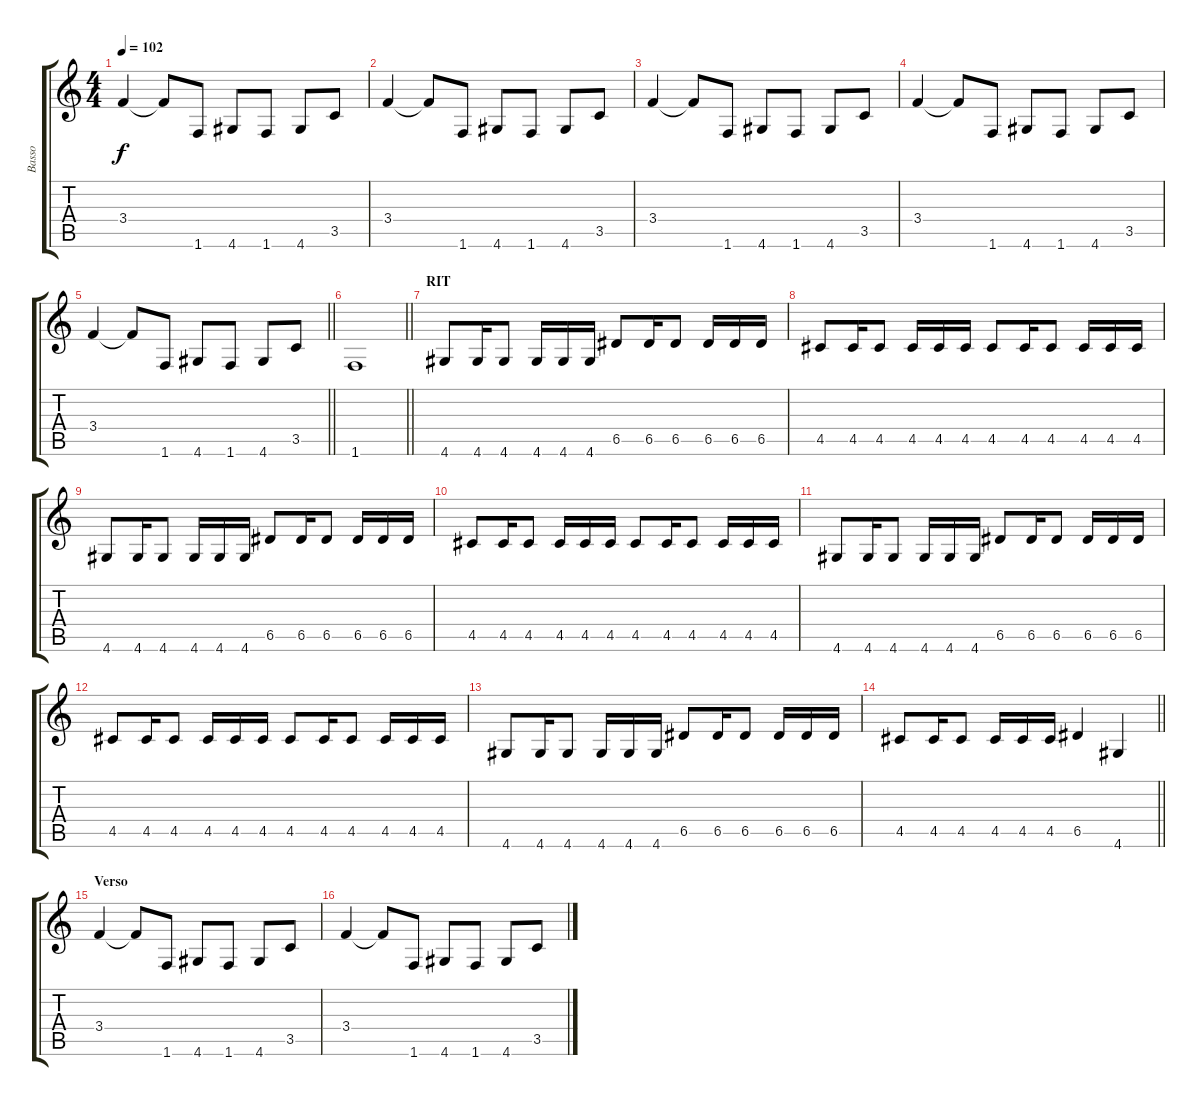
\track ("Basso" "Basso") {instrument electricbassfinger}
\staff {score tabs}
\tuning (E4 B3 G3 D3 A2 E2) {hide}
\ts (4 4)
\tempo 102
\clef g2
\ks c
3.4.4{dy f} 3.4{t}.8 1.6.8 4.6.8 1.6.8 4.6.8 3.5.8 |
3.4.4 3.4{t}.8 1.6.8 4.6.8 1.6.8 4.6.8 3.5.8 |
3.4.4 3.4{t}.8 1.6.8 4.6.8 1.6.8 4.6.8 3.5.8 |
3.4.4 3.4{t}.8 1.6.8 4.6.8 1.6.8 4.6.8 3.5.8 |
\barLineRight lightlight
3.4.4 3.4{t}.8 1.6.8 4.6.8 1.6.8 4.6.8 3.5.8 |
\barLineRight lightlight
1.6.1 |
\section ("" "RIT")
4.6.8 4.6.16 4.6.8 4.6.16 4.6.16 4.6.16 6.5.8 6.5.16 6.5.8 6.5.16 6.5.16 6.5.16 |
4.5.8 4.5.16 4.5.8 4.5.16 4.5.16 4.5.16 4.5.8 4.5.16 4.5.8 4.5.16 4.5.16 4.5.16 |
4.6.8 4.6.16 4.6.8 4.6.16 4.6.16 4.6.16 6.5.8 6.5.16 6.5.8 6.5.16 6.5.16 6.5.16 |
4.5.8 4.5.16 4.5.8 4.5.16 4.5.16 4.5.16 4.5.8 4.5.16 4.5.8 4.5.16 4.5.16 4.5.16 |
4.6.8 4.6.16 4.6.8 4.6.16 4.6.16 4.6.16 6.5.8 6.5.16 6.5.8 6.5.16 6.5.16 6.5.16 |
4.5.8 4.5.16 4.5.8 4.5.16 4.5.16 4.5.16 4.5.8 4.5.16 4.5.8 4.5.16 4.5.16 4.5.16 |
4.6.8 4.6.16 4.6.8 4.6.16 4.6.16 4.6.16 6.5.8 6.5.16 6.5.8 6.5.16 6.5.16 6.5.16 |
\barLineRight lightlight
4.5.8 4.5.16 4.5.8 4.5.16 4.5.16 4.5.16 6.5.4 4.6.4 |
\section ("" "Verso")
3.4.4 3.4{t}.8 1.6.8 4.6.8 1.6.8 4.6.8 3.5.8 |
3.4.4 3.4{t}.8 1.6.8 4.6.8 1.6.8 4.6.8 3.5.8
